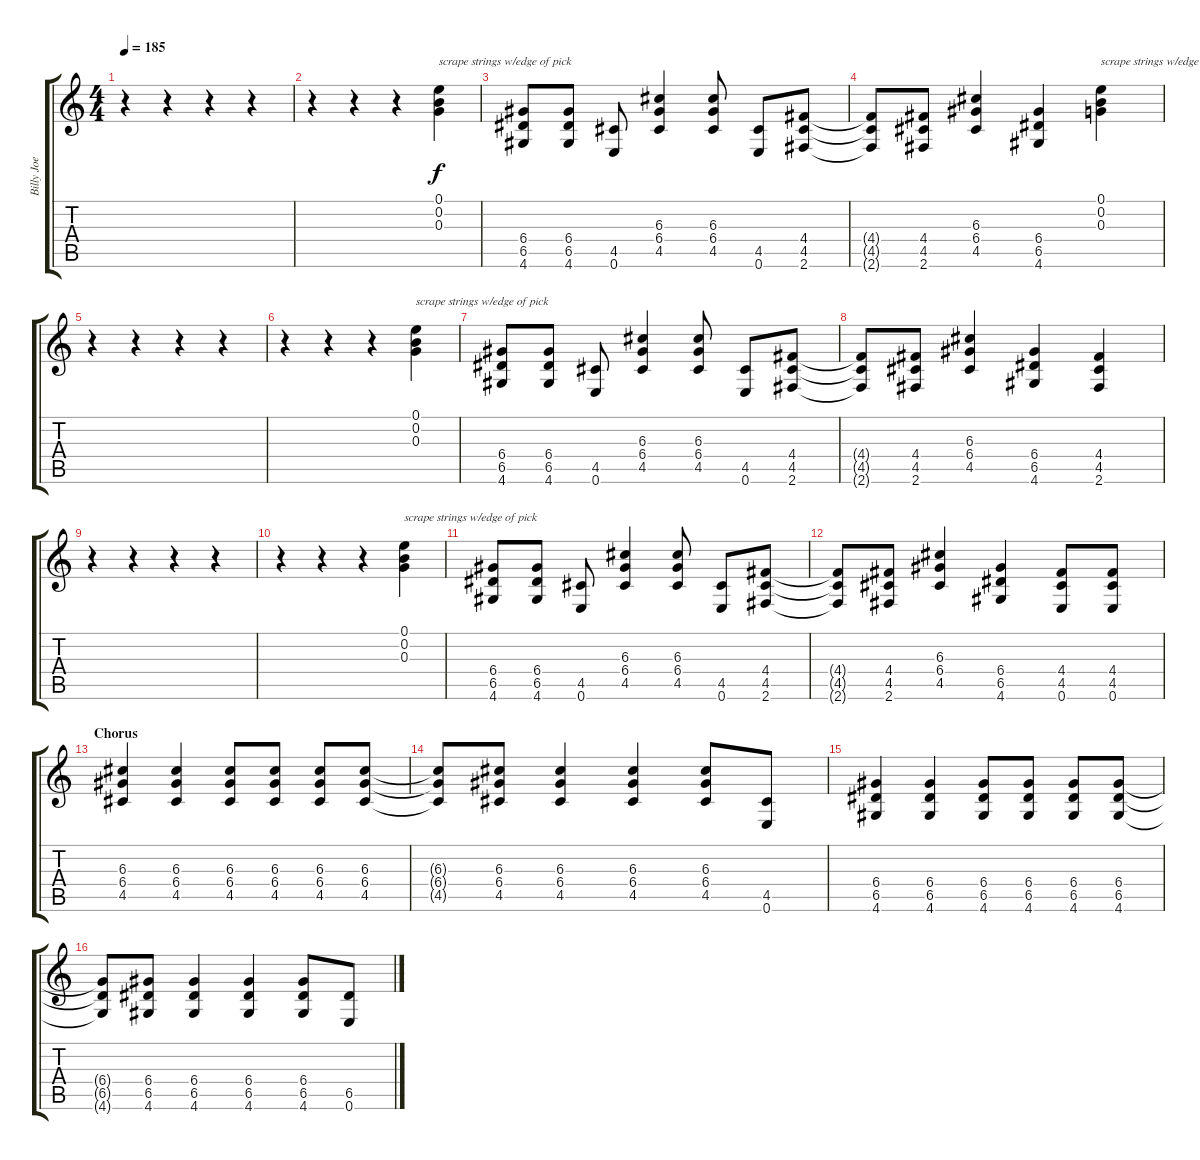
\track ("Billy Joe Distortion" "Billy Joe ") {instrument distortionguitar}
\staff {score tabs}
\tuning (E4 B3 G3 D3 A2 E2) {hide}
\ts (4 4)
\tempo 185
\clef g2
\ks c
r.4{dy f} r.4 r.4 r.4 |
r.4 r.4 r.4 (0.1 0.2 0.3).4{txt "scrape strings w/edge of pick"} |
(6.4 6.5 4.6).8 (6.4 6.5 4.6).8 (4.5 0.6).8 (6.3 6.4 4.5).4 (6.3 6.4 4.5).8 (4.5 0.6).8 (4.4 4.5 2.6).8 |
(4.4{t} 4.5{t} 2.6{t}).8 (4.4 4.5 2.6).8 (6.3 6.4 4.5).4 (6.4 6.5 4.6).4 (0.1 0.2 0.3).4{txt "scrape strings w/edge of pick"} |
r.4 r.4 r.4 r.4 |
r.4 r.4 r.4 (0.1 0.2 0.3).4{txt "scrape strings w/edge of pick"} |
(6.4 6.5 4.6).8 (6.4 6.5 4.6).8 (4.5 0.6).8 (6.3 6.4 4.5).4 (6.3 6.4 4.5).8 (4.5 0.6).8 (4.4 4.5 2.6).8 |
(4.4{t} 4.5{t} 2.6{t}).8 (4.4 4.5 2.6).8 (6.3 6.4 4.5).4 (6.4 6.5 4.6).4 (4.4 4.5 2.6).4 |
r.4 r.4 r.4 r.4 |
r.4 r.4 r.4 (0.1 0.2 0.3).4{txt "scrape strings w/edge of pick"} |
(6.4 6.5 4.6).8 (6.4 6.5 4.6).8 (4.5 0.6).8 (6.3 6.4 4.5).4 (6.3 6.4 4.5).8 (4.5 0.6).8 (4.4 4.5 2.6).8 |
(4.4{t} 4.5{t} 2.6{t}).8 (4.4 4.5 2.6).8 (6.3 6.4 4.5).4 (6.4 6.5 4.6).4 (4.4 4.5 0.6).8 (4.4 4.5 0.6).8 |
\section ("" "Chorus")
(6.3 6.4 4.5).4 (6.3 6.4 4.5).4 (6.3 6.4 4.5).8 (6.3 6.4 4.5).8 (6.3 6.4 4.5).8 (6.3 6.4 4.5).8 |
(6.3{t} 6.4{t} 4.5{t}).8 (6.3 6.4 4.5).8 (6.3 6.4 4.5).4 (6.3 6.4 4.5).4 (6.3 6.4 4.5).8 (4.5 0.6).8 |
(6.4 6.5 4.6).4 (6.4 6.5 4.6).4 (6.4 6.5 4.6).8 (6.4 6.5 4.6).8 (6.4 6.5 4.6).8 (6.4 6.5 4.6).8 |
(6.4{t} 6.5{t} 4.6{t}).8 (6.4 6.5 4.6).8 (6.4 6.5 4.6).4 (6.4 6.5 4.6).4 (6.4 6.5 4.6).8 (6.5 0.6).8
